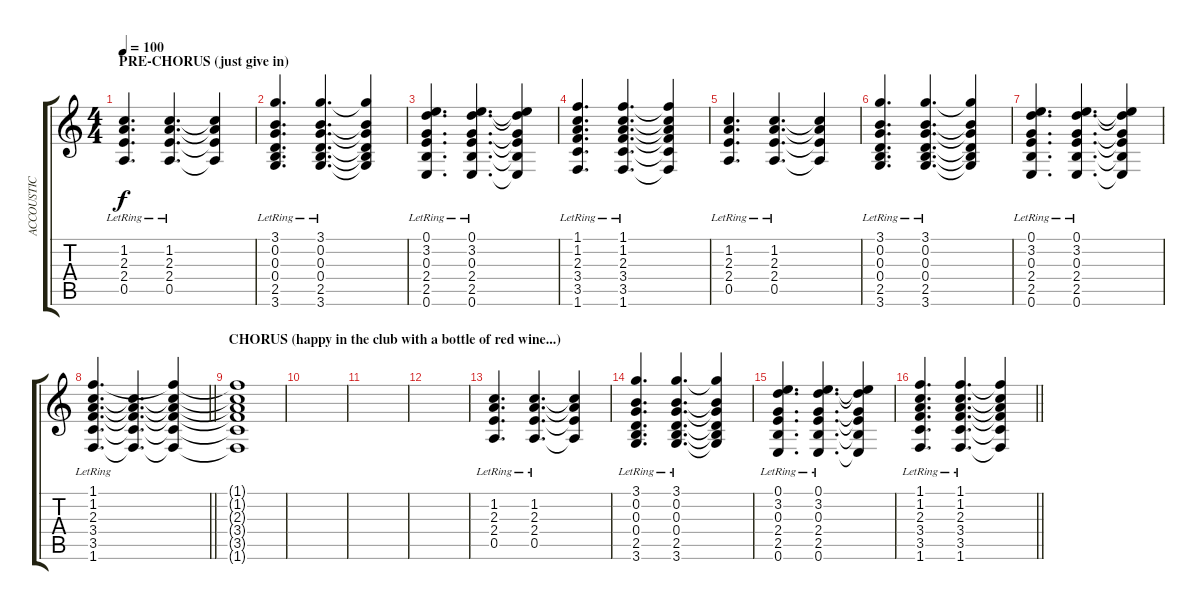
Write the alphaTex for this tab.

\track ("ACCOUSTIC GUITAR" "ACCOUSTIC ") {instrument acousticguitarsteel bank 255}
\staff {score tabs}
\tuning (E4 B3 G3 D3 A2 E2) {hide}
\ts (4 4)
\section ("" "PRE-CHORUS (just give in)")
\tempo 100
\clef g2
\ks c
(1.2{lr} 2.3{lr} 2.4{lr} 0.5{lr}).4{d dy f} (1.2{lr} 2.3{lr} 2.4{lr} 0.5{lr}).4{d} (1.2{t} 2.3{t} 2.4{t} 0.5{t}).4 |
(3.1 0.2{lr} 0.3{lr} 0.4{lr} 2.5{lr} 3.6).4{d} (3.1 0.2{lr} 0.3{lr} 0.4{lr} 2.5{lr} 3.6).4{d} (3.1{t} 0.2{t} 0.3{t} 0.4{t} 2.5{t} 3.6{t}).4 |
(0.1 3.2{lr} 0.3{lr} 2.4{lr} 2.5{lr} 0.6).4{d} (0.1 3.2{lr} 0.3{lr} 2.4{lr} 2.5{lr} 0.6).4{d} (0.1{t} 3.2{t} 0.3{t} 2.4{t} 2.5{t} 0.6{t}).4 |
(1.1 1.2{lr} 2.3{lr} 3.4{lr} 3.5{lr} 1.6).4{d} (1.1 1.2{lr} 2.3{lr} 3.4{lr} 3.5{lr} 1.6).4{d} (1.1{t} 1.2{t} 2.3{t} 3.4{t} 3.5{t} 1.6{t}).4 |
(1.2{lr} 2.3{lr} 2.4{lr} 0.5{lr}).4{d} (1.2{lr} 2.3{lr} 2.4{lr} 0.5{lr}).4{d} (1.2{t} 2.3{t} 2.4{t} 0.5{t}).4 |
(3.1 0.2{lr} 0.3{lr} 0.4{lr} 2.5{lr} 3.6).4{d} (3.1 0.2{lr} 0.3{lr} 0.4{lr} 2.5{lr} 3.6).4{d} (3.1{t} 0.2{t} 0.3{t} 0.4{t} 2.5{t} 3.6{t}).4 |
(0.1 3.2{lr} 0.3{lr} 2.4{lr} 2.5{lr} 0.6).4{d} (0.1 3.2{lr} 0.3{lr} 2.4{lr} 2.5{lr} 0.6).4{d} (0.1{t} 3.2{t} 0.3{t} 2.4{t} 2.5{t} 0.6{t}).4 |
\barLineRight lightlight
(1.1 1.2{lr} 2.3{lr} 3.4{lr} 3.5{lr} 1.6).4{d} (1.2{t} 2.3{t} 3.4{t} 3.5{t} 1.6{t}).4{d} (1.1{t} 1.2{t} 2.3{t} 3.4{t} 3.5{t} 1.6{t}).4 |
\section ("" "CHORUS (happy in the club with a bottle of red wine...)")
(1.1{t} 1.2{t} 2.3{t} 3.4{t} 3.5{t} 1.6{t}).1 |
|
|
|
(1.2{lr} 2.3{lr} 2.4{lr} 0.5{lr}).4{d} (1.2{lr} 2.3{lr} 2.4{lr} 0.5{lr}).4{d} (1.2{t} 2.3{t} 2.4{t} 0.5{t}).4 |
(3.1 0.2{lr} 0.3{lr} 0.4{lr} 2.5{lr} 3.6).4{d} (3.1 0.2{lr} 0.3{lr} 0.4{lr} 2.5{lr} 3.6).4{d} (3.1{t} 0.2{t} 0.3{t} 0.4{t} 2.5{t} 3.6{t}).4 |
(0.1 3.2{lr} 0.3{lr} 2.4{lr} 2.5{lr} 0.6).4{d} (0.1 3.2{lr} 0.3{lr} 2.4{lr} 2.5{lr} 0.6).4{d} (0.1{t} 3.2{t} 0.3{t} 2.4{t} 2.5{t} 0.6{t}).4 |
\barLineRight lightlight
(1.1 1.2{lr} 2.3{lr} 3.4{lr} 3.5{lr} 1.6).4{d} (1.1 1.2{lr} 2.3{lr} 3.4{lr} 3.5{lr} 1.6).4{d} (1.1{t} 1.2{t} 2.3{t} 3.4{t} 3.5{t} 1.6{t}).4
